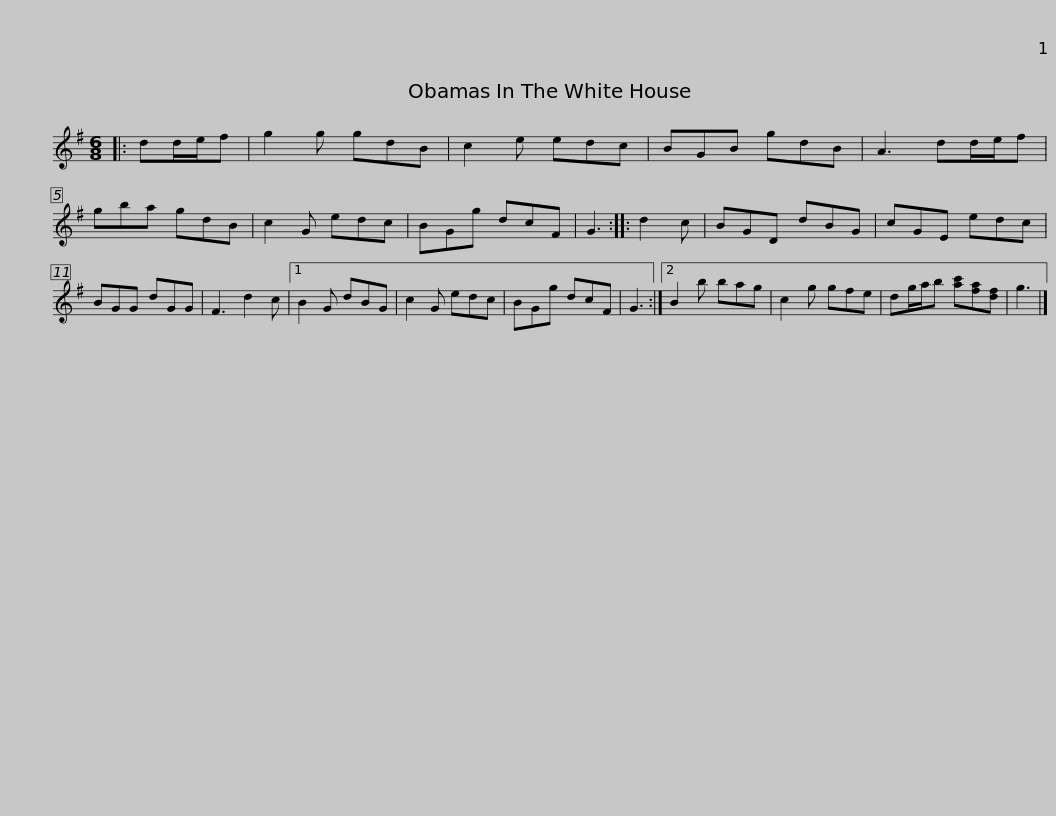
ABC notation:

X:1
L:1/8
M:6/8
I:linebreak $
K:G
V:1 treble
V:1
|: dd/e/f | g2 g gdB | c2 e edc | BGB gdB | A3 dd/e/f | %5
 gba gdB | c2 G edc | BGg dcF |$ G3 :: d2 c | %10
 BGD dBG | cGE edc | BGG dGG | F3 d2 c |1 B2 G dBG | %15
 c2 G edc | BGg dcF |$ G3 :|2 B2 b bag | c2 g gfe | %20
 dg/a/b [ac'][fa][df] | g3 |] %22
